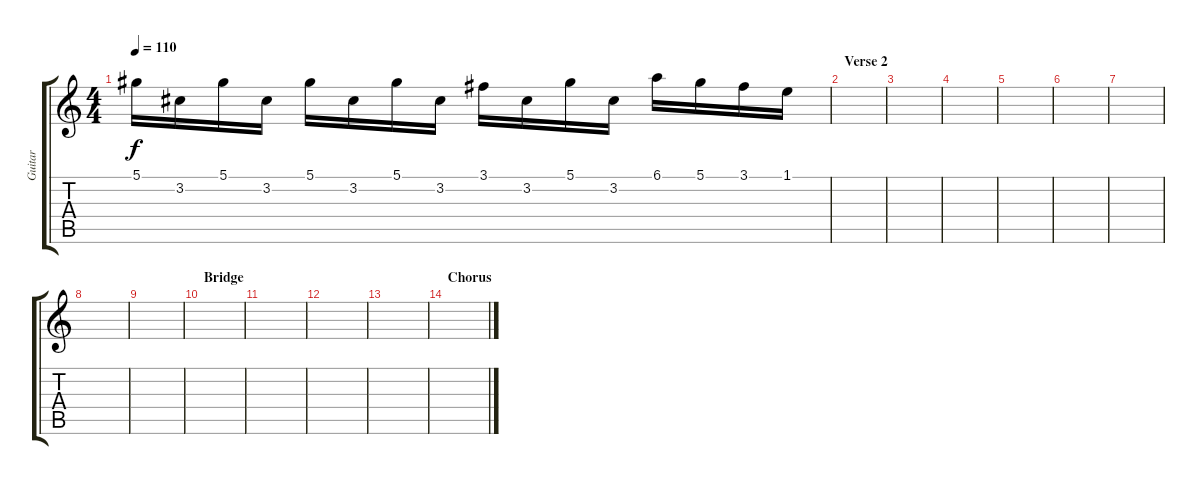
\track ("Guitar" "Guitar") {instrument distortionguitar}
\staff {score tabs}
\tuning (Eb4 Bb3 Gb3 Db3 Ab2 Eb2) {hide}
\ts (4 4)
\tempo 110
\clef g2
\ks c
5.1.16{dy f} 3.2.16 5.1.16 3.2.16 5.1.16 3.2.16 5.1.16 3.2.16 3.1.16 3.2.16 5.1.16 3.2.16 6.1.16 5.1.16 3.1.16 1.1.16 |
\section ("" "Verse 2")
|
|
|
|
|
|
|
|
\section ("" "Bridge")
|
|
|
|
\section ("" "Chorus")
